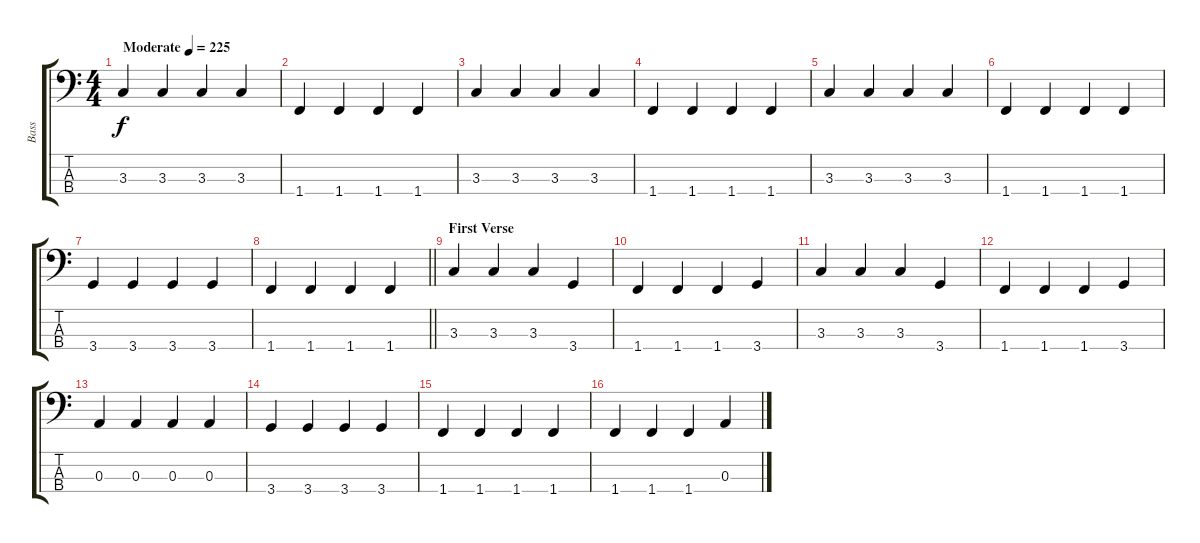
\track ("Bass" "Bass") {instrument electricbassfinger}
\staff {score tabs}
\tuning (G2 D2 A1 E1) {hide}
\ts (4 4)
\tempo (225 "Moderate")
\clef f4
\ks c
3.3.4{dy f instrument electricbassfinger} 3.3.4 3.3.4 3.3.4 |
1.4.4 1.4.4 1.4.4 1.4.4 |
3.3.4 3.3.4 3.3.4 3.3.4 |
1.4.4 1.4.4 1.4.4 1.4.4 |
3.3.4 3.3.4 3.3.4 3.3.4 |
1.4.4 1.4.4 1.4.4 1.4.4 |
3.4.4 3.4.4 3.4.4 3.4.4 |
\barLineRight lightlight
1.4.4 1.4.4 1.4.4 1.4.4 |
\section ("" "First Verse")
3.3.4 3.3.4 3.3.4 3.4.4 |
1.4.4 1.4.4 1.4.4 3.4.4 |
3.3.4 3.3.4 3.3.4 3.4.4 |
1.4.4 1.4.4 1.4.4 3.4.4 |
0.3.4 0.3.4 0.3.4 0.3.4 |
3.4.4 3.4.4 3.4.4 3.4.4 |
1.4.4 1.4.4 1.4.4 1.4.4 |
1.4.4 1.4.4 1.4.4 0.3.4
